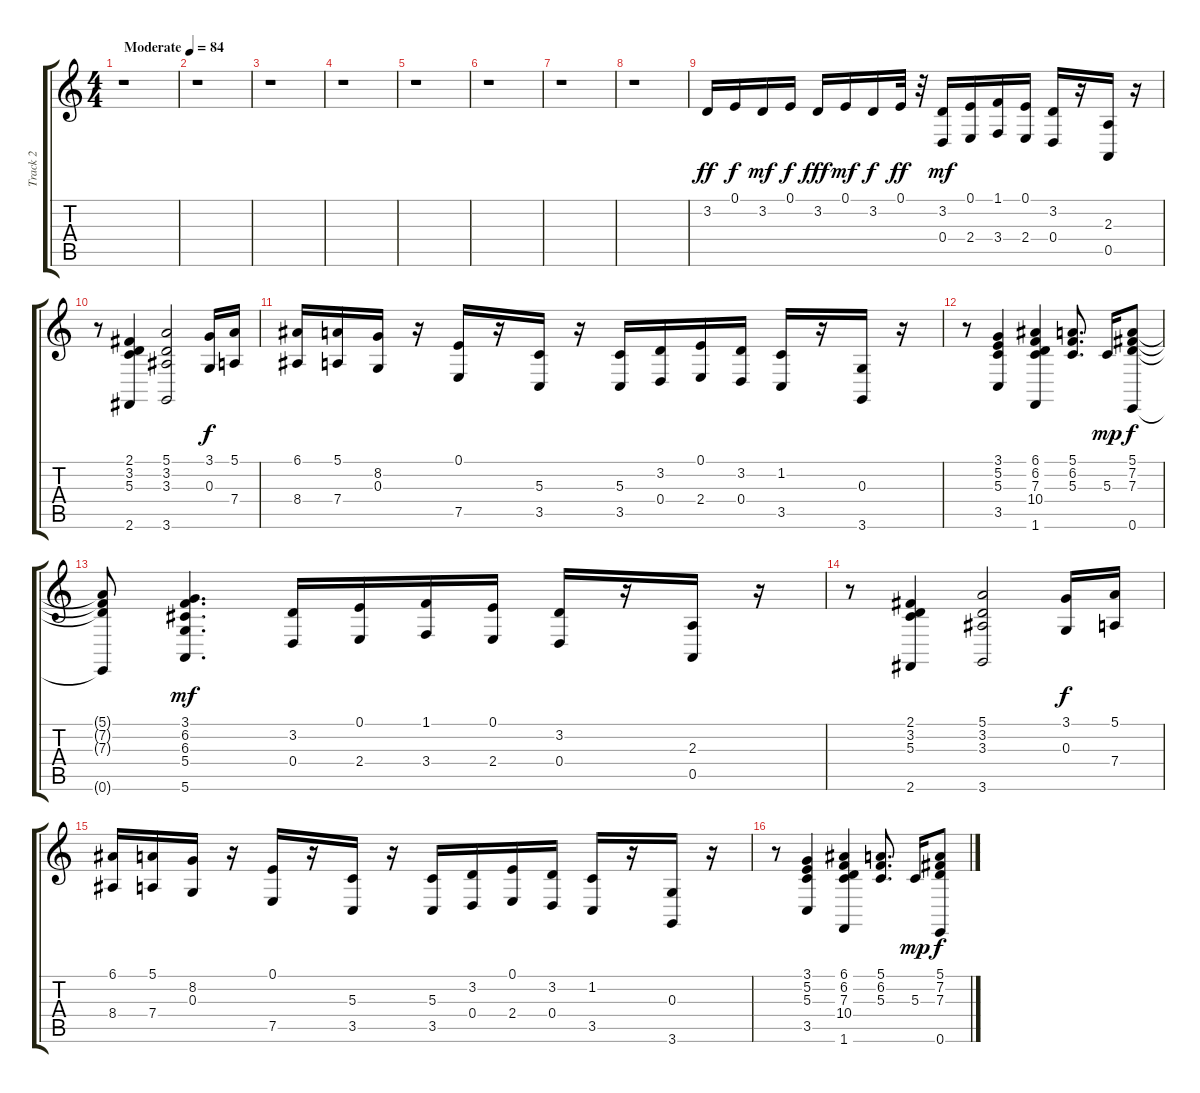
\track ("Track 2" "Track 2") {instrument electricgrandpiano}
\staff {score tabs}
\tuning (E4 B3 G3 D3 A2 E2) {hide}
\ts (4 4)
\tempo (84 "Moderate")
\clef g2
\ks c
r.1{dy ff instrument electricgrandpiano} |
r.1 |
r.1 |
r.1 |
r.1 |
r.1 |
r.1 |
r.1 |
3.2.16 0.1.16{dy f} 3.2.16{dy mf} 0.1.16{dy f} 3.2.16{dy fff} 0.1.16{dy mf} 3.2.16{dy f} 0.1.32{dy ff} r.32 (3.2 0.4).16{dy mf} (0.1 2.4).16 (1.1 3.4).16 (0.1 2.4).16 (3.2 0.4).16 r.16 (2.3 0.5).16 r.16 |
r.8 (2.1 3.2 5.3 2.6).4 (5.1 3.2 3.3 3.6).2 (3.1 0.3).16{dy f} (5.1 7.4).16 |
(6.1 8.4).16 (5.1 7.4).16 (8.2 0.3).16 r.16 (0.1 7.5).16 r.16 (5.3 3.5).16 r.16 (5.3 3.5).16 (3.2 0.4).16 (0.1 2.4).16 (3.2 0.4).16 (1.2 3.5).16 r.16 (0.3 3.6).16 r.16 |
r.8 (3.1 5.2 5.3 3.5).4 (6.1 6.2 7.3 10.4 1.6).4 (5.1 6.2 5.3).8{d} 5.3.16{dy mp} (5.1 7.2 7.3 0.6).8{dy f} |
(5.1{t} 7.2{t} 7.3{t} 0.6{t}).8 (3.1 6.2 6.3 5.4 5.6).4{d dy mf} (3.2 0.4).16 (0.1 2.4).16 (1.1 3.4).16 (0.1 2.4).16 (3.2 0.4).16 r.16 (2.3 0.5).16 r.16 |
r.8 (2.1 3.2 5.3 2.6).4 (5.1 3.2 3.3 3.6).2 (3.1 0.3).16{dy f} (5.1 7.4).16 |
(6.1 8.4).16 (5.1 7.4).16 (8.2 0.3).16 r.16 (0.1 7.5).16 r.16 (5.3 3.5).16 r.16 (5.3 3.5).16 (3.2 0.4).16 (0.1 2.4).16 (3.2 0.4).16 (1.2 3.5).16 r.16 (0.3 3.6).16 r.16 |
r.8 (3.1 5.2 5.3 3.5).4 (6.1 6.2 7.3 10.4 1.6).4 (5.1 6.2 5.3).8{d} 5.3.16{dy mp} (5.1 7.2 7.3 0.6).8{dy f}
